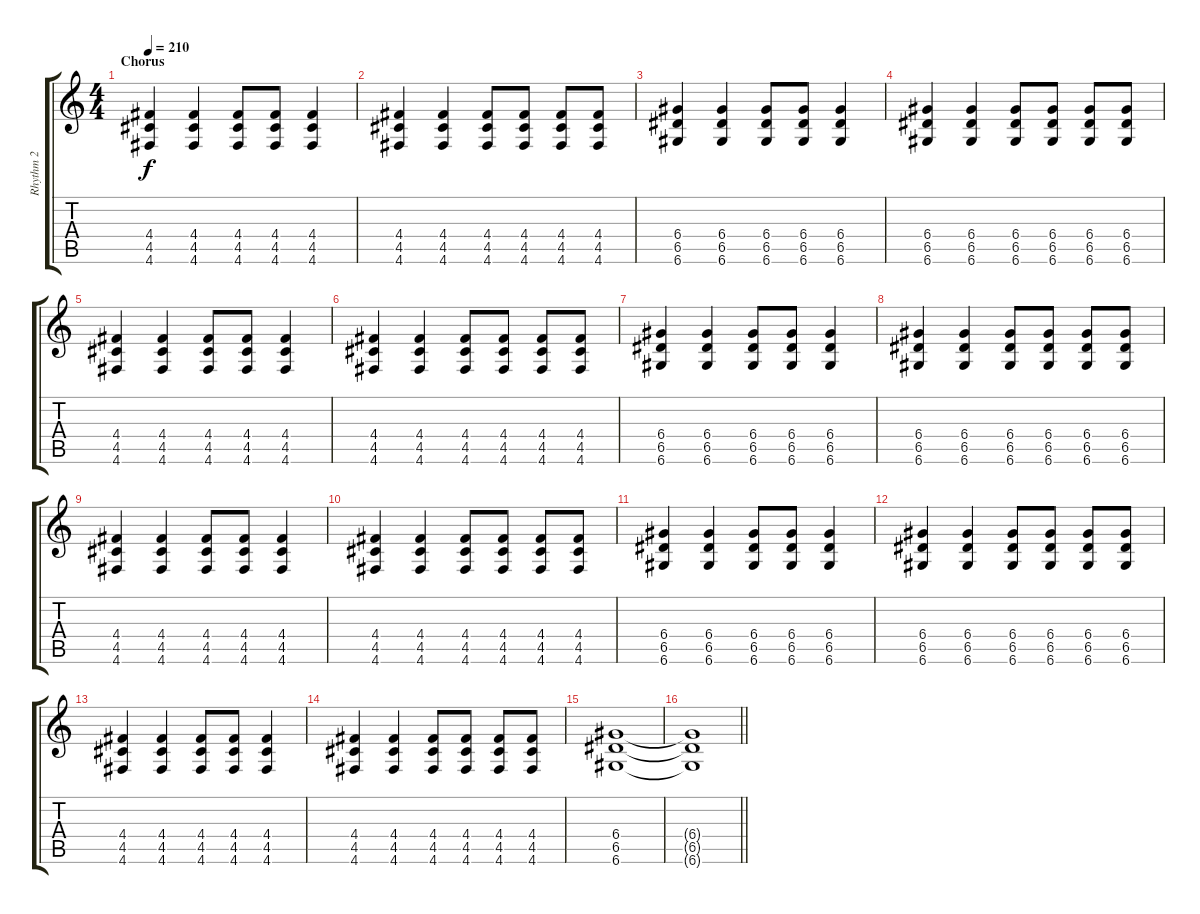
\track ("Rhythm 2" "Rhythm 2") {instrument overdrivenguitar}
\staff {score tabs}
\tuning (E4 B3 G3 D3 A2 D2) {hide}
\ts (4 4)
\section ("" "Chorus")
\tempo 210
\clef g2
\ks c
(4.4 4.5 4.6).4{dy f} (4.4 4.5 4.6).4 (4.4 4.5 4.6).8 (4.4 4.5 4.6).8 (4.4 4.5 4.6).4 |
(4.4 4.5 4.6).4 (4.4 4.5 4.6).4 (4.4 4.5 4.6).8 (4.4 4.5 4.6).8 (4.4 4.5 4.6).8 (4.4 4.5 4.6).8 |
(6.4 6.5 6.6).4 (6.4 6.5 6.6).4 (6.4 6.5 6.6).8 (6.4 6.5 6.6).8 (6.4 6.5 6.6).4 |
(6.4 6.5 6.6).4 (6.4 6.5 6.6).4 (6.4 6.5 6.6).8 (6.4 6.5 6.6).8 (6.4 6.5 6.6).8 (6.4 6.5 6.6).8 |
(4.4 4.5 4.6).4 (4.4 4.5 4.6).4 (4.4 4.5 4.6).8 (4.4 4.5 4.6).8 (4.4 4.5 4.6).4 |
(4.4 4.5 4.6).4 (4.4 4.5 4.6).4 (4.4 4.5 4.6).8 (4.4 4.5 4.6).8 (4.4 4.5 4.6).8 (4.4 4.5 4.6).8 |
(6.4 6.5 6.6).4 (6.4 6.5 6.6).4 (6.4 6.5 6.6).8 (6.4 6.5 6.6).8 (6.4 6.5 6.6).4 |
(6.4 6.5 6.6).4 (6.4 6.5 6.6).4 (6.4 6.5 6.6).8 (6.4 6.5 6.6).8 (6.4 6.5 6.6).8 (6.4 6.5 6.6).8 |
(4.4 4.5 4.6).4 (4.4 4.5 4.6).4 (4.4 4.5 4.6).8 (4.4 4.5 4.6).8 (4.4 4.5 4.6).4 |
(4.4 4.5 4.6).4 (4.4 4.5 4.6).4 (4.4 4.5 4.6).8 (4.4 4.5 4.6).8 (4.4 4.5 4.6).8 (4.4 4.5 4.6).8 |
(6.4 6.5 6.6).4 (6.4 6.5 6.6).4 (6.4 6.5 6.6).8 (6.4 6.5 6.6).8 (6.4 6.5 6.6).4 |
(6.4 6.5 6.6).4 (6.4 6.5 6.6).4 (6.4 6.5 6.6).8 (6.4 6.5 6.6).8 (6.4 6.5 6.6).8 (6.4 6.5 6.6).8 |
(4.4 4.5 4.6).4 (4.4 4.5 4.6).4 (4.4 4.5 4.6).8 (4.4 4.5 4.6).8 (4.4 4.5 4.6).4 |
(4.4 4.5 4.6).4 (4.4 4.5 4.6).4 (4.4 4.5 4.6).8 (4.4 4.5 4.6).8 (4.4 4.5 4.6).8 (4.4 4.5 4.6).8 |
(6.4 6.5 6.6).1 |
\barLineRight lightlight
(6.4{t} 6.5{t} 6.6{t}).1
